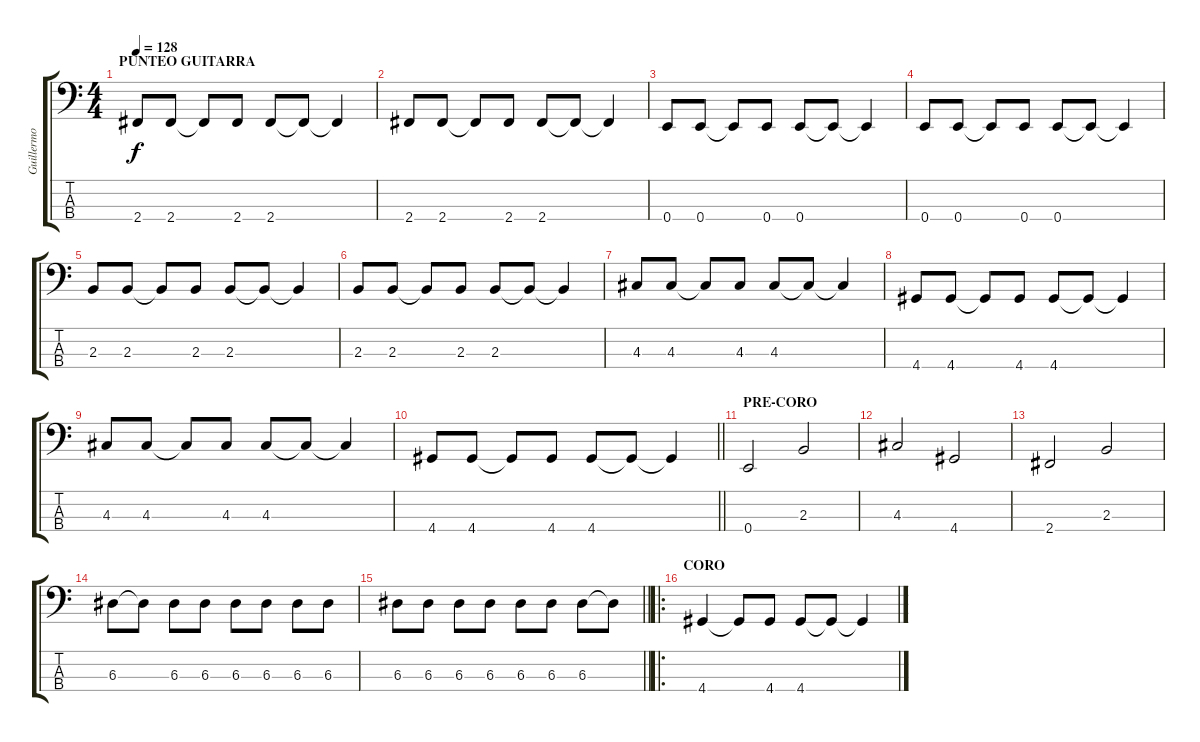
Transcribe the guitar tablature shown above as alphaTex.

\track ("Guillermo Sanchez" "Guillermo ") {instrument electricbassfinger}
\staff {score tabs}
\tuning (G2 D2 A1 E1) {hide}
\ts (4 4)
\section ("" "PUNTEO GUITARRA")
\tempo 128
\clef f4
\ks c
2.4.8{dy f} 2.4.8 2.4{t}.8 2.4.8 2.4.8 2.4{t}.8 2.4{t}.4 |
2.4.8 2.4.8 2.4{t}.8 2.4.8 2.4.8 2.4{t}.8 2.4{t}.4 |
0.4.8 0.4.8 0.4{t}.8 0.4.8 0.4.8 0.4{t}.8 0.4{t}.4 |
0.4.8 0.4.8 0.4{t}.8 0.4.8 0.4.8 0.4{t}.8 0.4{t}.4 |
2.3.8 2.3.8 2.3{t}.8 2.3.8 2.3.8 2.3{t}.8 2.3{t}.4 |
2.3.8 2.3.8 2.3{t}.8 2.3.8 2.3.8 2.3{t}.8 2.3{t}.4 |
4.3.8 4.3.8 4.3{t}.8 4.3.8 4.3.8 4.3{t}.8 4.3{t}.4 |
4.4.8 4.4.8 4.4{t}.8 4.4.8 4.4.8 4.4{t}.8 4.4{t}.4 |
4.3.8 4.3.8 4.3{t}.8 4.3.8 4.3.8 4.3{t}.8 4.3{t}.4 |
\barLineRight lightlight
4.4.8 4.4.8 4.4{t}.8 4.4.8 4.4.8 4.4{t}.8 4.4{t}.4 |
\section ("" "PRE-CORO")
0.4.2 2.3.2 |
4.3.2 4.4.2 |
2.4.2 2.3.2 |
6.3.8 6.3{t}.8 6.3.8 6.3.8 6.3.8 6.3.8 6.3.8 6.3.8 |
\barLineRight lightlight
6.3.8 6.3.8 6.3.8 6.3.8 6.3.8 6.3.8 6.3.8 6.3{t}.8 |
\ro
\section ("" "CORO")
4.4.4 4.4{t}.8 4.4.8 4.4.8 4.4{t}.8 4.4{t}.4
